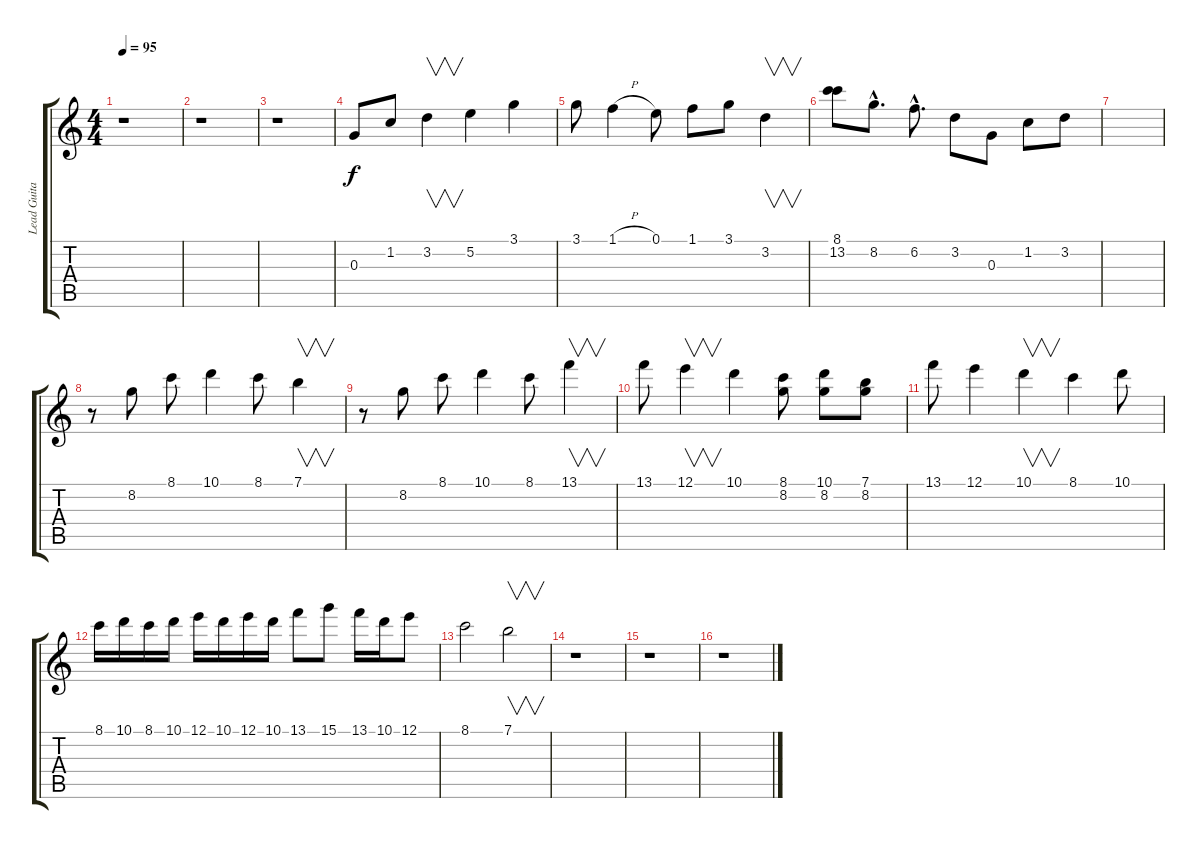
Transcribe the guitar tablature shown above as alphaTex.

\track ("Lead Guitar" "Lead Guita") {instrument overdrivenguitar}
\staff {score tabs}
\tuning (E4 B3 G3 D3 A2 E2) {hide}
\ts (4 4)
\tempo 95
\clef g2
\ks c
r.1{dy f} |
r.1 |
r.1 |
0.3.8 1.2.8 3.2.4{v} 5.2.4 3.1.4 |
3.1.8 1.1{h}.4 0.1.8 1.1.8 3.1.8 3.2.4{v} |
(8.1 13.2).8 8.2{hac}.8{d} 6.2{hac}.8{d} 3.2.8 0.3.8 1.2.8 3.2.8 |
|
r.8 8.2.8 8.1.8 10.1.4 8.1.8 7.1.4{v} |
r.8 8.2.8 8.1.8 10.1.4 8.1.8 13.1.4{v} |
13.1.8 12.1.4{v} 10.1.4 (8.1 8.2).8 (10.1 8.2).8 (7.1 8.2).8 |
13.1.8 12.1.4 10.1.4{v} 8.1.4 10.1.8 |
8.1.16 10.1.16 8.1.16 10.1.16 12.1.16 10.1.16 12.1.16 10.1.16 13.1.8 15.1.8 13.1.16 10.1.16 12.1.8 |
8.1.2 7.1.2{v} |
r.1 |
r.1 |
r.1
